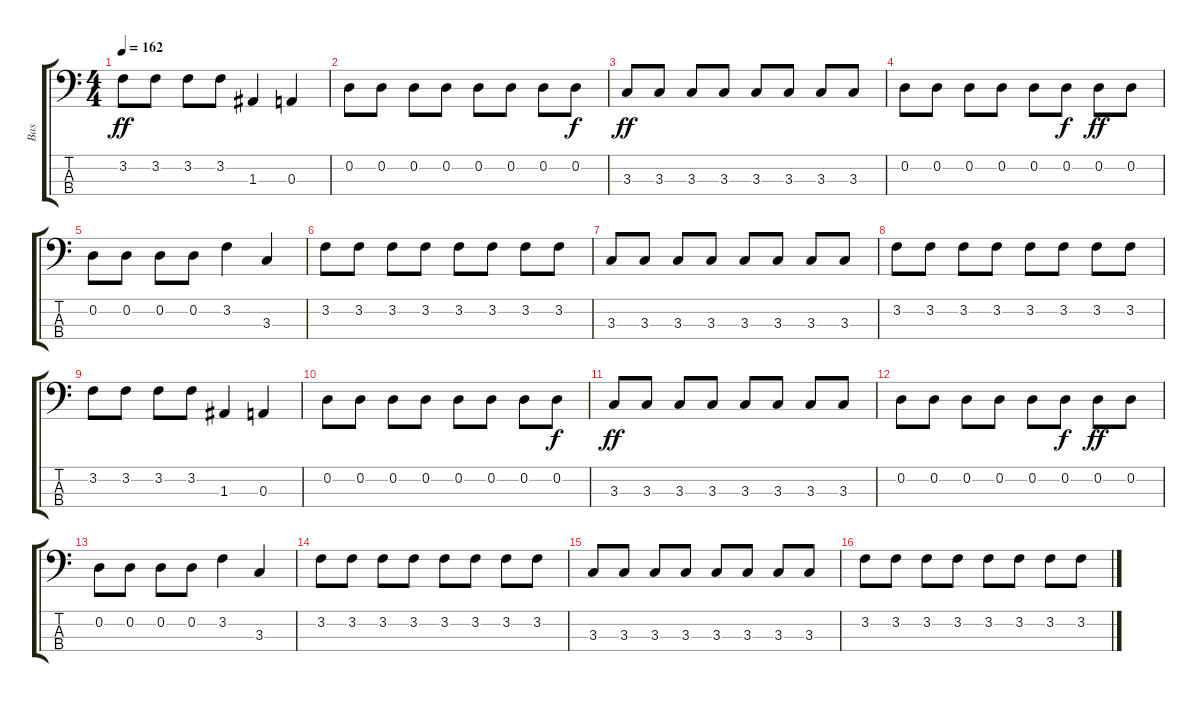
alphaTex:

\track ("Bas" "Bas") {instrument electricbassfinger}
\staff {score tabs}
\tuning (G2 D2 A1 E1) {hide}
\ts (4 4)
\tempo 162
\clef f4
\ks c
3.2.8{dy ff} 3.2.8 3.2.8 3.2.8 1.3.4 0.3.4 |
0.2.8 0.2.8 0.2.8 0.2.8 0.2.8 0.2.8 0.2.8 0.2.8{dy f} |
3.3.8{dy ff} 3.3.8 3.3.8 3.3.8 3.3.8 3.3.8 3.3.8 3.3.8 |
0.2.8 0.2.8 0.2.8 0.2.8 0.2.8 0.2.8{dy f} 0.2.8{dy ff} 0.2.8 |
0.2.8 0.2.8 0.2.8 0.2.8 3.2.4 3.3.4 |
3.2.8 3.2.8 3.2.8 3.2.8 3.2.8 3.2.8 3.2.8 3.2.8 |
3.3.8 3.3.8 3.3.8 3.3.8 3.3.8 3.3.8 3.3.8 3.3.8 |
3.2.8 3.2.8 3.2.8 3.2.8 3.2.8 3.2.8 3.2.8 3.2.8 |
3.2.8 3.2.8 3.2.8 3.2.8 1.3.4 0.3.4 |
0.2.8 0.2.8 0.2.8 0.2.8 0.2.8 0.2.8 0.2.8 0.2.8{dy f} |
3.3.8{dy ff} 3.3.8 3.3.8 3.3.8 3.3.8 3.3.8 3.3.8 3.3.8 |
0.2.8 0.2.8 0.2.8 0.2.8 0.2.8 0.2.8{dy f} 0.2.8{dy ff} 0.2.8 |
0.2.8 0.2.8 0.2.8 0.2.8 3.2.4 3.3.4 |
3.2.8 3.2.8 3.2.8 3.2.8 3.2.8 3.2.8 3.2.8 3.2.8 |
3.3.8 3.3.8 3.3.8 3.3.8 3.3.8 3.3.8 3.3.8 3.3.8 |
3.2.8 3.2.8 3.2.8 3.2.8 3.2.8 3.2.8 3.2.8 3.2.8
